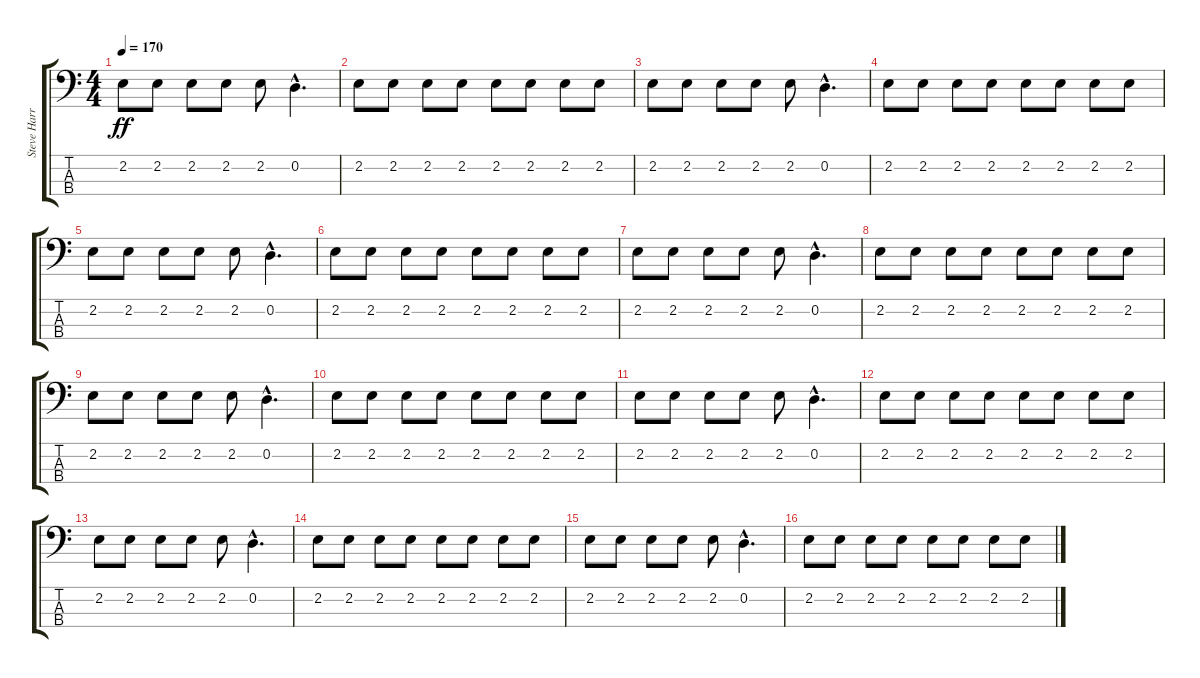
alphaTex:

\track ("Steve Harris" "Steve Harr") {instrument electricbassfinger}
\staff {score tabs}
\tuning (G2 D2 A1 E1) {hide}
\ts (4 4)
\tempo 170
\clef f4
\ks c
2.2.8{dy ff} 2.2.8 2.2.8 2.2.8 2.2.8 0.2{hac}.4{d} |
2.2.8 2.2.8 2.2.8 2.2.8 2.2.8 2.2.8 2.2.8 2.2.8 |
2.2.8 2.2.8 2.2.8 2.2.8 2.2.8 0.2{hac}.4{d} |
2.2.8 2.2.8 2.2.8 2.2.8 2.2.8 2.2.8 2.2.8 2.2.8 |
2.2.8 2.2.8 2.2.8 2.2.8 2.2.8 0.2{hac}.4{d} |
2.2.8 2.2.8 2.2.8 2.2.8 2.2.8 2.2.8 2.2.8 2.2.8 |
2.2.8 2.2.8 2.2.8 2.2.8 2.2.8 0.2{hac}.4{d} |
2.2.8 2.2.8 2.2.8 2.2.8 2.2.8 2.2.8 2.2.8 2.2.8 |
2.2.8 2.2.8 2.2.8 2.2.8 2.2.8 0.2{hac}.4{d} |
2.2.8 2.2.8 2.2.8 2.2.8 2.2.8 2.2.8 2.2.8 2.2.8 |
2.2.8 2.2.8 2.2.8 2.2.8 2.2.8 0.2{hac}.4{d} |
2.2.8 2.2.8 2.2.8 2.2.8 2.2.8 2.2.8 2.2.8 2.2.8 |
2.2.8 2.2.8 2.2.8 2.2.8 2.2.8 0.2{hac}.4{d} |
2.2.8 2.2.8 2.2.8 2.2.8 2.2.8 2.2.8 2.2.8 2.2.8 |
2.2.8 2.2.8 2.2.8 2.2.8 2.2.8 0.2{hac}.4{d} |
2.2.8 2.2.8 2.2.8 2.2.8 2.2.8 2.2.8 2.2.8 2.2.8
